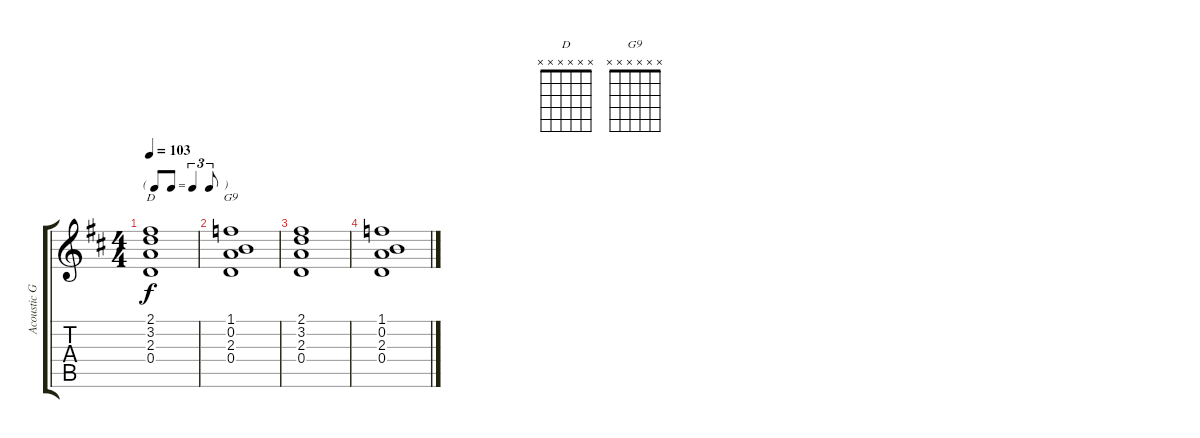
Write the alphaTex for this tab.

\track ("Acoustic Guitar" "Acoustic G") {instrument acousticguitarsteel}
\staff {score tabs}
\tuning (E4 B3 G3 D3 A2 E2) {hide}
\chord ("D" x x x x x x)
\chord ("G9" x x x x x x)
\ts (4 4)
\tf triplet8th
\tempo 103
\clef g2
\ks d
(2.1 3.2 2.3 0.4).1{ch "D" dy f} |
(1.1 0.2 2.3 0.4).1{ch "G9"} |
(2.1 3.2 2.3 0.4).1 |
(1.1 0.2 2.3 0.4).1
